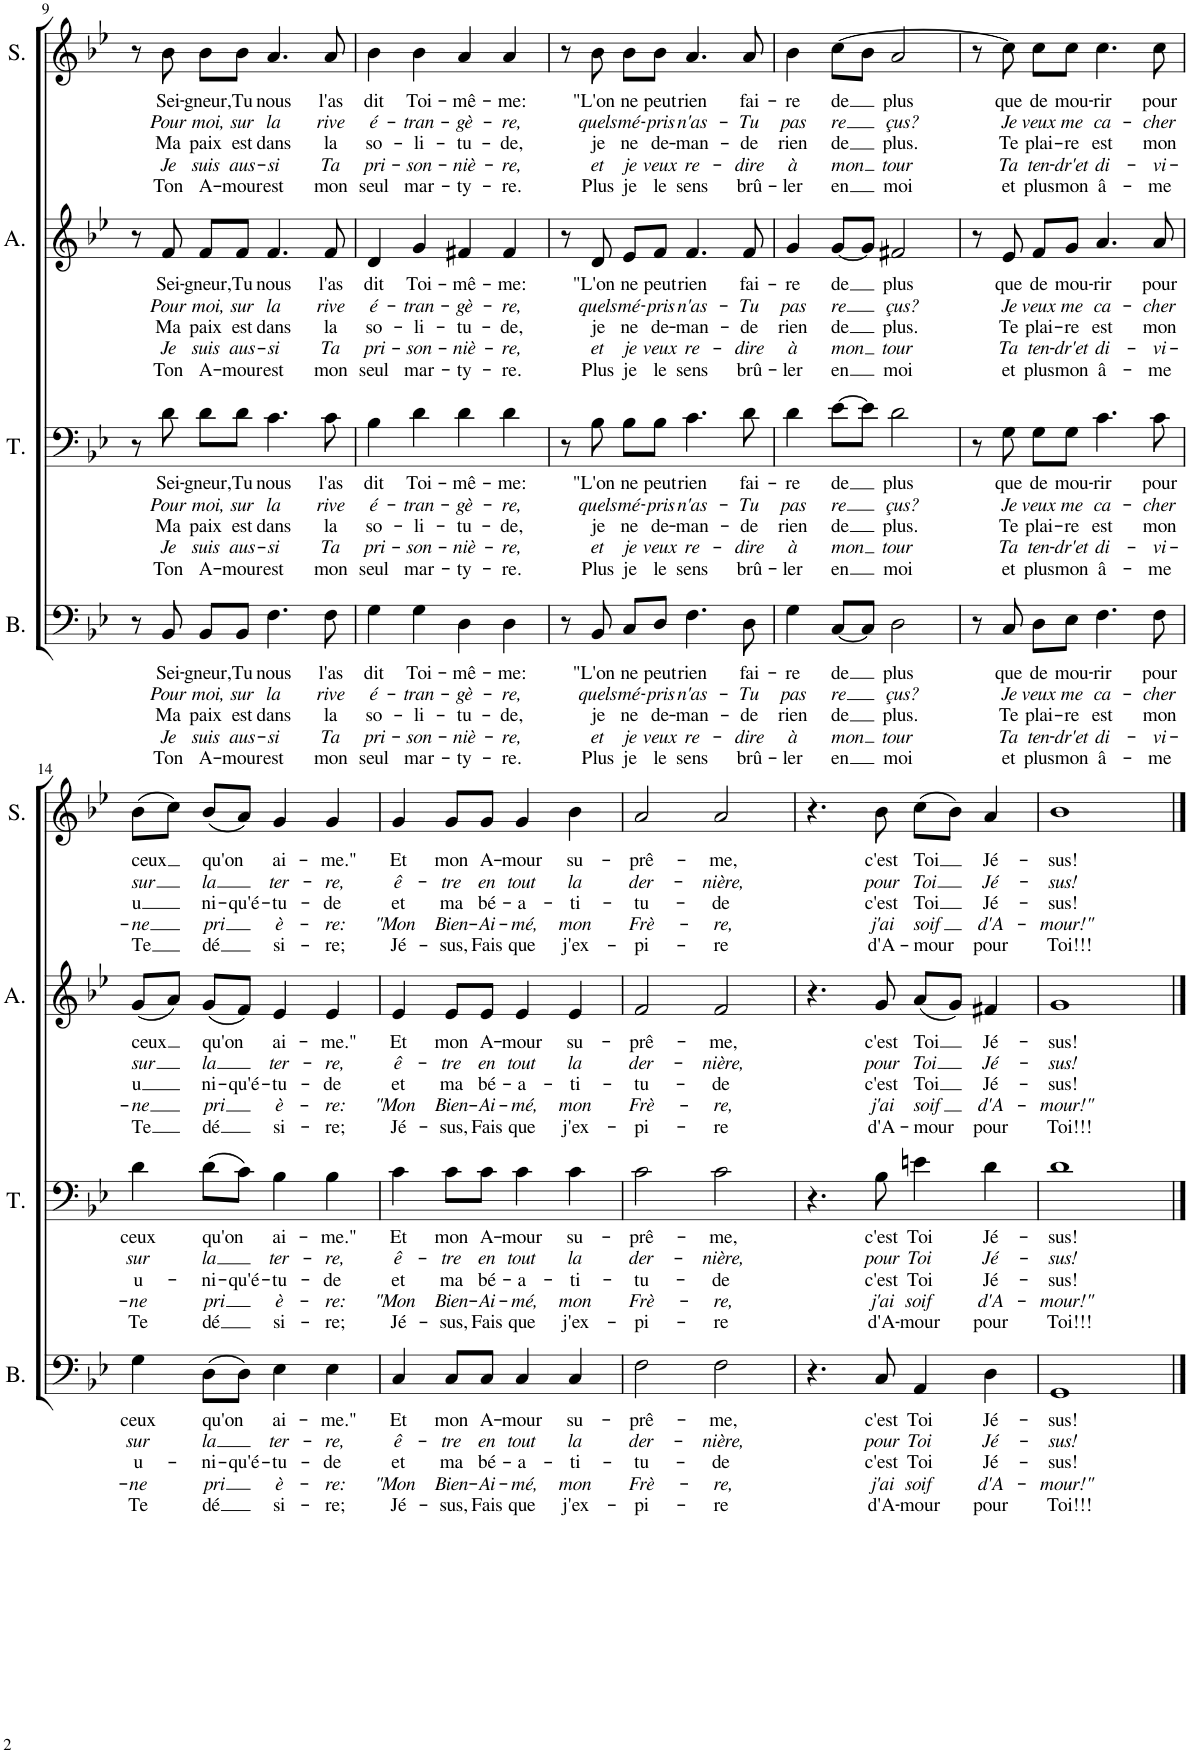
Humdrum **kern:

**kern	**text	**text	**text	**text	**text	**kern	**text	**text	**text	**text	**text	**kern	**text	**text	**text	**text	**text	**kern	**text	**text	**text	**text	**text
*part4	*part4	*part4	*part4	*part4	*part4	*part3	*part3	*part3	*part3	*part3	*part3	*part2	*part2	*part2	*part2	*part2	*part2	*part1	*part1	*part1	*part1	*part1	*part1
*staff4	*staff4	*staff4	*staff4	*staff4	*staff4	*staff3	*staff3	*staff3	*staff3	*staff3	*staff3	*staff2	*staff2	*staff2	*staff2	*staff2	*staff2	*staff1	*staff1	*staff1	*staff1	*staff1	*staff1
*I"Basse	*	*	*	*	*	*I"Ténor	*	*	*	*	*	*I"Alto	*	*	*	*	*	*I"Soprane	*	*	*	*	*
*I'B.	*	*	*	*	*	*I'T.	*	*	*	*	*	*I'A.	*	*	*	*	*	*I'S.	*	*	*	*	*
!!LO:PB:g=z
*clefF4	*	*	*	*	*	*clefF4	*	*	*	*	*	*clefG2	*	*	*	*	*	*clefG2	*	*	*	*	*
*k[b-e-]	*	*	*	*	*	*k[b-e-]	*	*	*	*	*	*k[b-e-]	*	*	*	*	*	*k[b-e-]	*	*	*	*	*
*M4/4	*	*	*	*	*	*M4/4	*	*	*	*	*	*M4/4	*	*	*	*	*	*M4/4	*	*	*	*	*
*met(c)	*	*	*	*	*	*met(c)	*	*	*	*	*	*met(c)	*	*	*	*	*	*met(c)	*	*	*	*	*
=9	=9	=9	=9	=9	=9	=9	=9	=9	=9	=9	=9	=9	=9	=9	=9	=9	=9	=9	=9	=9	=9	=9	=9
8r	.	.	.	.	.	8r	.	.	.	.	.	8r	.	.	.	.	.	8r	.	.	.	.	.
!	!LO:LY:b	!LO:LY:b	!LO:LY:b	!LO:LY:b	!LO:LY:b	!	!LO:LY:b	!LO:LY:b	!LO:LY:b	!LO:LY:b	!LO:LY:b	!	!LO:LY:b	!LO:LY:b	!LO:LY:b	!LO:LY:b	!LO:LY:b	!	!LO:LY:b	!LO:LY:b	!LO:LY:b	!LO:LY:b	!LO:LY:b
8BB-/	Sei-	Pour	Ma	Je	Ton	8d\	Sei-	Pour	Ma	Je	Ton	8f/	Sei-	Pour	Ma	Je	Ton	8b-\	Sei-	Pour	Ma	Je	Ton
!	!LO:LY:b	!LO:LY:b	!LO:LY:b	!LO:LY:b	!LO:LY:b	!	!LO:LY:b	!LO:LY:b	!LO:LY:b	!LO:LY:b	!LO:LY:b	!	!LO:LY:b	!LO:LY:b	!LO:LY:b	!LO:LY:b	!LO:LY:b	!	!LO:LY:b	!LO:LY:b	!LO:LY:b	!LO:LY:b	!LO:LY:b
8BB-/L	-gneur,	moi,	paix	suis	A-	8d\L	-gneur,	moi,	paix	suis	A-	8f/L	-gneur,	moi,	paix	suis	A-	8b-\L	-gneur,	moi,	paix	suis	A-
!	!LO:LY:b	!LO:LY:b	!LO:LY:b	!LO:LY:b	!LO:LY:b	!	!LO:LY:b	!LO:LY:b	!LO:LY:b	!LO:LY:b	!LO:LY:b	!	!LO:LY:b	!LO:LY:b	!LO:LY:b	!LO:LY:b	!LO:LY:b	!	!LO:LY:b	!LO:LY:b	!LO:LY:b	!LO:LY:b	!LO:LY:b
8BB-/J	Tu	sur	est	aus-	-mour	8d\J	Tu	sur	est	aus-	-mour	8f/J	Tu	sur	est	aus-	-mour	8b-\J	Tu	sur	est	aus-	-mour
!	!LO:LY:b	!LO:LY:b	!LO:LY:b	!LO:LY:b	!LO:LY:b	!	!LO:LY:b	!LO:LY:b	!LO:LY:b	!LO:LY:b	!LO:LY:b	!	!LO:LY:b	!LO:LY:b	!LO:LY:b	!LO:LY:b	!LO:LY:b	!	!LO:LY:b	!LO:LY:b	!LO:LY:b	!LO:LY:b	!LO:LY:b
4.F\	nous	la	dans	-si	est	4.c\	nous	la	dans	-si	est	4.f/	nous	la	dans	-si	est	4.a/	nous	la	dans	-si	est
!	!LO:LY:b	!LO:LY:b	!LO:LY:b	!LO:LY:b	!LO:LY:b	!	!LO:LY:b	!LO:LY:b	!LO:LY:b	!LO:LY:b	!LO:LY:b	!	!LO:LY:b	!LO:LY:b	!LO:LY:b	!LO:LY:b	!LO:LY:b	!	!LO:LY:b	!LO:LY:b	!LO:LY:b	!LO:LY:b	!LO:LY:b
8F\	l'as	rive	la	Ta	mon	8c\	l'as	rive	la	Ta	mon	8f/	l'as	rive	la	Ta	mon	8a/	l'as	rive	la	Ta	mon
=10	=10	=10	=10	=10	=10	=10	=10	=10	=10	=10	=10	=10	=10	=10	=10	=10	=10	=10	=10	=10	=10	=10	=10
!	!LO:LY:b	!LO:LY:b	!LO:LY:b	!LO:LY:b	!LO:LY:b	!	!LO:LY:b	!LO:LY:b	!LO:LY:b	!LO:LY:b	!LO:LY:b	!	!LO:LY:b	!LO:LY:b	!LO:LY:b	!LO:LY:b	!LO:LY:b	!	!LO:LY:b	!LO:LY:b	!LO:LY:b	!LO:LY:b	!LO:LY:b
4G\	dit	é-	so-	pri-	seul	4B-\	dit	é-	so-	pri-	seul	4d/	dit	é-	so-	pri-	seul	4b-\	dit	é-	so-	pri-	seul
!	!LO:LY:b	!LO:LY:b	!LO:LY:b	!LO:LY:b	!LO:LY:b	!	!LO:LY:b	!LO:LY:b	!LO:LY:b	!LO:LY:b	!LO:LY:b	!	!LO:LY:b	!LO:LY:b	!LO:LY:b	!LO:LY:b	!LO:LY:b	!	!LO:LY:b	!LO:LY:b	!LO:LY:b	!LO:LY:b	!LO:LY:b
4G\	Toi-	-tran-	-li-	-son-	mar-	4d\	Toi-	-tran-	-li-	-son-	mar-	4g/	Toi-	-tran-	-li-	-son-	mar-	4b-\	Toi-	-tran-	-li-	-son-	mar-
!	!LO:LY:b	!LO:LY:b	!LO:LY:b	!LO:LY:b	!LO:LY:b	!	!LO:LY:b	!LO:LY:b	!LO:LY:b	!LO:LY:b	!LO:LY:b	!	!LO:LY:b	!LO:LY:b	!LO:LY:b	!LO:LY:b	!LO:LY:b	!	!LO:LY:b	!LO:LY:b	!LO:LY:b	!LO:LY:b	!LO:LY:b
4D\	-mê-	-gè-	-tu-	-niè-	-ty-	4d\	-mê-	-gè-	-tu-	-niè-	-ty-	4f#X/	-mê-	-gè-	-tu-	-niè-	-ty-	4a/	-mê-	-gè-	-tu-	-niè-	-ty-
!	!LO:LY:b	!LO:LY:b	!LO:LY:b	!LO:LY:b	!LO:LY:b	!	!LO:LY:b	!LO:LY:b	!LO:LY:b	!LO:LY:b	!LO:LY:b	!	!LO:LY:b	!LO:LY:b	!LO:LY:b	!LO:LY:b	!LO:LY:b	!	!LO:LY:b	!LO:LY:b	!LO:LY:b	!LO:LY:b	!LO:LY:b
4D\	-me:	-re,	-de,	-re,	-re.	4d\	-me:	-re,	-de,	-re,	-re.	4f#/	-me:	-re,	-de,	-re,	-re.	4a/	-me:	-re,	-de,	-re,	-re.
=11	=11	=11	=11	=11	=11	=11	=11	=11	=11	=11	=11	=11	=11	=11	=11	=11	=11	=11	=11	=11	=11	=11	=11
8r	.	.	.	.	.	8r	.	.	.	.	.	8r	.	.	.	.	.	8r	.	.	.	.	.
!	!LO:LY:b	!LO:LY:b	!LO:LY:b	!LO:LY:b	!LO:LY:b	!	!LO:LY:b	!LO:LY:b	!LO:LY:b	!LO:LY:b	!LO:LY:b	!	!LO:LY:b	!LO:LY:b	!LO:LY:b	!LO:LY:b	!LO:LY:b	!	!LO:LY:b	!LO:LY:b	!LO:LY:b	!LO:LY:b	!LO:LY:b
8BB-/	"L'on	quels	je	et	Plus	8B-\	"L'on	quels	je	et	Plus	8d/	"L'on	quels	je	et	Plus	8b-\	"L'on	quels	je	et	Plus
!	!LO:LY:b	!LO:LY:b	!LO:LY:b	!LO:LY:b	!LO:LY:b	!	!LO:LY:b	!LO:LY:b	!LO:LY:b	!LO:LY:b	!LO:LY:b	!	!LO:LY:b	!LO:LY:b	!LO:LY:b	!LO:LY:b	!LO:LY:b	!	!LO:LY:b	!LO:LY:b	!LO:LY:b	!LO:LY:b	!LO:LY:b
8C/L	ne	mé-	ne	je	je	8B-\L	ne	mé-	ne	je	je	8e-/L	ne	mé-	ne	je	je	8b-\L	ne	mé-	ne	je	je
!	!LO:LY:b	!LO:LY:b	!LO:LY:b	!LO:LY:b	!LO:LY:b	!	!LO:LY:b	!LO:LY:b	!LO:LY:b	!LO:LY:b	!LO:LY:b	!	!LO:LY:b	!LO:LY:b	!LO:LY:b	!LO:LY:b	!LO:LY:b	!	!LO:LY:b	!LO:LY:b	!LO:LY:b	!LO:LY:b	!LO:LY:b
8D/J	peut	-pris	de-	veux	le	8B-\J	peut	-pris	de-	veux	le	8f/J	peut	-pris	de-	veux	le	8b-\J	peut	-pris	de-	veux	le
!	!LO:LY:b	!LO:LY:b	!LO:LY:b	!LO:LY:b	!LO:LY:b	!	!LO:LY:b	!LO:LY:b	!LO:LY:b	!LO:LY:b	!LO:LY:b	!	!LO:LY:b	!LO:LY:b	!LO:LY:b	!LO:LY:b	!LO:LY:b	!	!LO:LY:b	!LO:LY:b	!LO:LY:b	!LO:LY:b	!LO:LY:b
4.F\	rien	n'as-	-man-	re-	sens	4.c\	rien	n'as-	-man-	re-	sens	4.f/	rien	n'as-	-man-	re-	sens	4.a/	rien	n'as-	-man-	re-	sens
!	!LO:LY:b	!LO:LY:b	!LO:LY:b	!LO:LY:b	!LO:LY:b	!	!LO:LY:b	!LO:LY:b	!LO:LY:b	!LO:LY:b	!LO:LY:b	!	!LO:LY:b	!LO:LY:b	!LO:LY:b	!LO:LY:b	!LO:LY:b	!	!LO:LY:b	!LO:LY:b	!LO:LY:b	!LO:LY:b	!LO:LY:b
8D\	fai-	-Tu	-de	-dire	brû-	8d\	fai-	-Tu	-de	-dire	brû-	8f/	fai-	-Tu	-de	-dire	brû-	8a/	fai-	-Tu	-de	-dire	brû-
=12	=12	=12	=12	=12	=12	=12	=12	=12	=12	=12	=12	=12	=12	=12	=12	=12	=12	=12	=12	=12	=12	=12	=12
!	!LO:LY:b	!LO:LY:b	!LO:LY:b	!LO:LY:b	!LO:LY:b	!	!LO:LY:b	!LO:LY:b	!LO:LY:b	!LO:LY:b	!LO:LY:b	!	!LO:LY:b	!LO:LY:b	!LO:LY:b	!LO:LY:b	!LO:LY:b	!	!LO:LY:b	!LO:LY:b	!LO:LY:b	!LO:LY:b	!LO:LY:b
4G\	-re	pas	rien	à	-ler	4d\	-re	pas	rien	à	-ler	4g/	-re	pas	rien	à	-ler	4b-\	-re	pas	rien	à	-ler
!	!LO:LY:b	!LO:LY:b	!LO:LY:b	!LO:LY:b	!LO:LY:b	!	!LO:LY:b	!LO:LY:b	!LO:LY:b	!LO:LY:b	!LO:LY:b	!	!LO:LY:b	!LO:LY:b	!LO:LY:b	!LO:LY:b	!LO:LY:b	!	!LO:LY:b	!LO:LY:b	!LO:LY:b	!LO:LY:b	!LO:LY:b
[8C/L	de	re	de	mon	en	[8e-\L	de	re	de	mon	en	[8g/L	de	re	de	mon	en	[8cc\L	de	re	de	mon	en
8C/J]	.	.	.	.	.	8e-\J]	.	.	.	.	.	8g/J]	.	.	.	.	.	8b-\J	.	.	.	.	.
!	!LO:LY:b	!LO:LY:b	!LO:LY:b	!LO:LY:b	!LO:LY:b	!	!LO:LY:b	!LO:LY:b	!LO:LY:b	!LO:LY:b	!LO:LY:b	!	!LO:LY:b	!LO:LY:b	!LO:LY:b	!LO:LY:b	!LO:LY:b	!	!LO:LY:b	!LO:LY:b	!LO:LY:b	!LO:LY:b	!LO:LY:b
2D\	plus	çus?	plus.	tour	moi	2d\	plus	çus?	plus.	tour	moi	2f#X/	plus	çus?	plus.	tour	moi	2a/	plus	çus?	plus.	tour	moi
=13	=13	=13	=13	=13	=13	=13	=13	=13	=13	=13	=13	=13	=13	=13	=13	=13	=13	=13	=13	=13	=13	=13	=13
8r	.	.	.	.	.	8r	.	.	.	.	.	8r	.	.	.	.	.	8r	.	.	.	.	.
!	!LO:LY:b	!LO:LY:b	!LO:LY:b	!LO:LY:b	!LO:LY:b	!	!LO:LY:b	!LO:LY:b	!LO:LY:b	!LO:LY:b	!LO:LY:b	!	!LO:LY:b	!LO:LY:b	!LO:LY:b	!LO:LY:b	!LO:LY:b	!	!LO:LY:b	!LO:LY:b	!LO:LY:b	!LO:LY:b	!LO:LY:b
8C/	que	Je	Te	Ta	et	8G\	que	Je	Te	Ta	et	8e-/	que	Je	Te	Ta	et	8cc\]	que	Je	Te	Ta	et
!	!LO:LY:b	!LO:LY:b	!LO:LY:b	!LO:LY:b	!LO:LY:b	!	!LO:LY:b	!LO:LY:b	!LO:LY:b	!LO:LY:b	!LO:LY:b	!	!LO:LY:b	!LO:LY:b	!LO:LY:b	!LO:LY:b	!LO:LY:b	!	!LO:LY:b	!LO:LY:b	!LO:LY:b	!LO:LY:b	!LO:LY:b
8D\L	de	veux	plai-	ten-	plus	8G\L	de	veux	plai-	ten-	plus	8f/L	de	veux	plai-	ten-	plus	8cc\L	de	veux	plai-	ten-	plus
!	!LO:LY:b	!LO:LY:b	!LO:LY:b	!LO:LY:b	!LO:LY:b	!	!LO:LY:b	!LO:LY:b	!LO:LY:b	!LO:LY:b	!LO:LY:b	!	!LO:LY:b	!LO:LY:b	!LO:LY:b	!LO:LY:b	!LO:LY:b	!	!LO:LY:b	!LO:LY:b	!LO:LY:b	!LO:LY:b	!LO:LY:b
8E-\J	mou-	me	-re	-dr'et	mon	8G\J	mou-	me	-re	-dr'et	mon	8g/J	mou-	me	-re	-dr'et	mon	8cc\J	mou-	me	-re	-dr'et	mon
!	!LO:LY:b	!LO:LY:b	!LO:LY:b	!LO:LY:b	!LO:LY:b	!	!LO:LY:b	!LO:LY:b	!LO:LY:b	!LO:LY:b	!LO:LY:b	!	!LO:LY:b	!LO:LY:b	!LO:LY:b	!LO:LY:b	!LO:LY:b	!	!LO:LY:b	!LO:LY:b	!LO:LY:b	!LO:LY:b	!LO:LY:b
4.F\	-rir	ca-	est	di-	â-	4.c\	-rir	ca-	est	di-	â-	4.a/	-rir	ca-	est	di-	â-	4.cc\	-rir	ca-	est	di-	â-
!	!LO:LY:b	!LO:LY:b	!LO:LY:b	!LO:LY:b	!LO:LY:b	!	!LO:LY:b	!LO:LY:b	!LO:LY:b	!LO:LY:b	!LO:LY:b	!	!LO:LY:b	!LO:LY:b	!LO:LY:b	!LO:LY:b	!LO:LY:b	!	!LO:LY:b	!LO:LY:b	!LO:LY:b	!LO:LY:b	!LO:LY:b
8F\	pour	-cher	mon	-vi-	-me	8c\	pour	-cher	mon	-vi-	-me	8a/	pour	-cher	mon	-vi-	-me	8cc\	pour	-cher	mon	-vi-	-me
!!LO:LB:g=z
=14	=14	=14	=14	=14	=14	=14	=14	=14	=14	=14	=14	=14	=14	=14	=14	=14	=14	=14	=14	=14	=14	=14	=14
!	!LO:LY:b	!LO:LY:b	!LO:LY:b	!LO:LY:b	!LO:LY:b	!	!LO:LY:b	!LO:LY:b	!LO:LY:b	!LO:LY:b	!LO:LY:b	!	!LO:LY:b	!LO:LY:b	!LO:LY:b	!LO:LY:b	!LO:LY:b	!	!LO:LY:b	!LO:LY:b	!LO:LY:b	!LO:LY:b	!LO:LY:b
4G\	ceux	sur	u-	-ne	Te	4d\	ceux	sur	u-	-ne	Te	(8g/L	ceux	sur	u	-ne	Te	(8b-\L	ceux	sur	u	-ne	Te
.	.	.	.	.	.	.	.	.	.	.	.	8a/J)	.	.	.	.	.	8cc\J)	.	.	.	.	.
!	!LO:LY:b	!LO:LY:b	!LO:LY:b	!LO:LY:b	!LO:LY:b	!	!LO:LY:b	!LO:LY:b	!LO:LY:b	!LO:LY:b	!LO:LY:b	!	!LO:LY:b	!LO:LY:b	!LO:LY:b	!LO:LY:b	!LO:LY:b	!	!LO:LY:b	!LO:LY:b	!LO:LY:b	!LO:LY:b	!LO:LY:b
(8D\L	qu'on	la	-ni-	pri	dé	(8d\L	qu'on	la	-ni-	pri	dé	(8g/L	qu'on	la	ni-	pri	dé	(8b-/L	qu'on	la	ni-	pri	dé
!	!	!	!LO:LY:b	!	!	!	!	!	!LO:LY:b	!	!	!	!	!	!LO:LY:b	!	!	!	!	!	!LO:LY:b	!	!
8D\J)	.	.	-qu'é-	.	.	8c\J)	.	.	-qu'é-	.	.	8f/J)	.	.	-qu'é-	.	.	8a/J)	.	.	-qu'é-	.	.
!	!LO:LY:b	!LO:LY:b	!LO:LY:b	!LO:LY:b	!LO:LY:b	!	!LO:LY:b	!LO:LY:b	!LO:LY:b	!LO:LY:b	!LO:LY:b	!	!LO:LY:b	!LO:LY:b	!LO:LY:b	!LO:LY:b	!LO:LY:b	!	!LO:LY:b	!LO:LY:b	!LO:LY:b	!LO:LY:b	!LO:LY:b
4E-\	ai-	ter-	-tu-	è-	si-	4B-\	ai-	ter-	-tu-	è-	si-	4e-/	ai-	ter-	-tu-	è-	si-	4g/	ai-	ter-	-tu-	è-	si-
!	!LO:LY:b	!LO:LY:b	!LO:LY:b	!LO:LY:b	!LO:LY:b	!	!LO:LY:b	!LO:LY:b	!LO:LY:b	!LO:LY:b	!LO:LY:b	!	!LO:LY:b	!LO:LY:b	!LO:LY:b	!LO:LY:b	!LO:LY:b	!	!LO:LY:b	!LO:LY:b	!LO:LY:b	!LO:LY:b	!LO:LY:b
4E-\	-me."	-re,	-de	-re:	-re;	4B-\	-me."	-re,	-de	-re:	-re;	4e-/	-me."	-re,	-de	-re:	-re;	4g/	-me."	-re,	-de	-re:	-re;
=15	=15	=15	=15	=15	=15	=15	=15	=15	=15	=15	=15	=15	=15	=15	=15	=15	=15	=15	=15	=15	=15	=15	=15
!	!LO:LY:b	!LO:LY:b	!LO:LY:b	!LO:LY:b	!LO:LY:b	!	!LO:LY:b	!LO:LY:b	!LO:LY:b	!LO:LY:b	!LO:LY:b	!	!LO:LY:b	!LO:LY:b	!LO:LY:b	!LO:LY:b	!LO:LY:b	!	!LO:LY:b	!LO:LY:b	!LO:LY:b	!LO:LY:b	!LO:LY:b
4C/	Et	ê-	et	"Mon	Jé-	4c\	Et	ê-	et	"Mon	Jé-	4e-/	Et	ê-	et	"Mon	Jé-	4g/	Et	ê-	et	"Mon	Jé-
!	!LO:LY:b	!LO:LY:b	!LO:LY:b	!LO:LY:b	!LO:LY:b	!	!LO:LY:b	!LO:LY:b	!LO:LY:b	!LO:LY:b	!LO:LY:b	!	!LO:LY:b	!LO:LY:b	!LO:LY:b	!LO:LY:b	!LO:LY:b	!	!LO:LY:b	!LO:LY:b	!LO:LY:b	!LO:LY:b	!LO:LY:b
8C/L	mon	-tre	ma	Bien-	-sus,	8c\L	mon	-tre	ma	Bien-	-sus,	8e-/L	mon	-tre	ma	Bien-	-sus,	8g/L	mon	-tre	ma	Bien-	-sus,
!	!LO:LY:b	!LO:LY:b	!LO:LY:b	!LO:LY:b	!LO:LY:b	!	!LO:LY:b	!LO:LY:b	!LO:LY:b	!LO:LY:b	!LO:LY:b	!	!LO:LY:b	!LO:LY:b	!LO:LY:b	!LO:LY:b	!LO:LY:b	!	!LO:LY:b	!LO:LY:b	!LO:LY:b	!LO:LY:b	!LO:LY:b
8C/J	A-	en	bé-	-Ai-	Fais	8c\J	A-	en	bé-	-Ai-	Fais	8e-/J	A-	en	bé-	-Ai-	Fais	8g/J	A-	en	bé-	-Ai-	Fais
!	!LO:LY:b	!LO:LY:b	!LO:LY:b	!LO:LY:b	!LO:LY:b	!	!LO:LY:b	!LO:LY:b	!LO:LY:b	!LO:LY:b	!LO:LY:b	!	!LO:LY:b	!LO:LY:b	!LO:LY:b	!LO:LY:b	!LO:LY:b	!	!LO:LY:b	!LO:LY:b	!LO:LY:b	!LO:LY:b	!LO:LY:b
4C/	-mour	tout	-a-	-mé,	que	4c\	-mour	tout	-a-	-mé,	que	4e-/	-mour	tout	-a-	-mé,	que	4g/	-mour	tout	-a-	-mé,	que
!	!LO:LY:b	!LO:LY:b	!LO:LY:b	!LO:LY:b	!LO:LY:b	!	!LO:LY:b	!LO:LY:b	!LO:LY:b	!LO:LY:b	!LO:LY:b	!	!LO:LY:b	!LO:LY:b	!LO:LY:b	!LO:LY:b	!LO:LY:b	!	!LO:LY:b	!LO:LY:b	!LO:LY:b	!LO:LY:b	!LO:LY:b
4C/	su-	la	-ti-	mon	j'ex-	4c\	su-	la	-ti-	mon	j'ex-	4e-/	su-	la	-ti-	mon	j'ex-	4b-\	su-	la	-ti-	mon	j'ex-
=16	=16	=16	=16	=16	=16	=16	=16	=16	=16	=16	=16	=16	=16	=16	=16	=16	=16	=16	=16	=16	=16	=16	=16
!	!LO:LY:b	!LO:LY:b	!LO:LY:b	!LO:LY:b	!LO:LY:b	!	!LO:LY:b	!LO:LY:b	!LO:LY:b	!LO:LY:b	!LO:LY:b	!	!LO:LY:b	!LO:LY:b	!LO:LY:b	!LO:LY:b	!LO:LY:b	!	!LO:LY:b	!LO:LY:b	!LO:LY:b	!LO:LY:b	!LO:LY:b
2F\	-prê-	der-	-tu-	Frè-	-pi-	2c\	-prê-	der-	-tu-	Frè-	-pi-	2f/	-prê-	der-	-tu-	Frè-	-pi-	2a/	-prê-	der-	-tu-	Frè-	-pi-
!	!LO:LY:b	!LO:LY:b	!LO:LY:b	!LO:LY:b	!LO:LY:b	!	!LO:LY:b	!LO:LY:b	!LO:LY:b	!LO:LY:b	!LO:LY:b	!	!LO:LY:b	!LO:LY:b	!LO:LY:b	!LO:LY:b	!LO:LY:b	!	!LO:LY:b	!LO:LY:b	!LO:LY:b	!LO:LY:b	!LO:LY:b
2F\	-me,	-nière,	-de	-re,	-re	2c\	-me,	-nière,	-de	-re,	-re	2f/	-me,	-nière,	-de	-re,	-re	2a/	-me,	-nière,	-de	-re,	-re
=17	=17	=17	=17	=17	=17	=17	=17	=17	=17	=17	=17	=17	=17	=17	=17	=17	=17	=17	=17	=17	=17	=17	=17
4.r	.	.	.	.	.	4.r	.	.	.	.	.	4.r	.	.	.	.	.	4.r	.	.	.	.	.
!	!LO:LY:b	!LO:LY:b	!LO:LY:b	!LO:LY:b	!LO:LY:b	!	!LO:LY:b	!LO:LY:b	!LO:LY:b	!LO:LY:b	!LO:LY:b	!	!LO:LY:b	!LO:LY:b	!LO:LY:b	!LO:LY:b	!LO:LY:b	!	!LO:LY:b	!LO:LY:b	!LO:LY:b	!LO:LY:b	!LO:LY:b
8C/	c'est	pour	c'est	j'ai	d'A-	8B-\	c'est	pour	c'est	j'ai	d'A-	8g/	c'est	pour	c'est	j'ai	d'A-	8b-\	c'est	pour	c'est	j'ai	d'A-
!	!LO:LY:b	!LO:LY:b	!LO:LY:b	!LO:LY:b	!LO:LY:b	!	!LO:LY:b	!LO:LY:b	!LO:LY:b	!LO:LY:b	!LO:LY:b	!	!LO:LY:b	!LO:LY:b	!LO:LY:b	!LO:LY:b	!LO:LY:b	!	!LO:LY:b	!LO:LY:b	!LO:LY:b	!LO:LY:b	!LO:LY:b
4AA/	Toi	Toi	Toi	soif	-mour	4en\	Toi	Toi	Toi	soif	-mour	(8a/L	Toi	Toi	Toi	soif	-mour	(8cc\L	Toi	Toi	Toi	soif	-mour
.	.	.	.	.	.	.	.	.	.	.	.	8g/J)	.	.	.	.	.	8b-\J)	.	.	.	.	.
!	!LO:LY:b	!LO:LY:b	!LO:LY:b	!LO:LY:b	!LO:LY:b	!	!LO:LY:b	!LO:LY:b	!LO:LY:b	!LO:LY:b	!LO:LY:b	!	!LO:LY:b	!LO:LY:b	!LO:LY:b	!LO:LY:b	!LO:LY:b	!	!LO:LY:b	!LO:LY:b	!LO:LY:b	!LO:LY:b	!LO:LY:b
4D\	Jé-	Jé-	Jé-	d'A-	pour	4d\	Jé-	Jé-	Jé-	d'A-	pour	4f#X/	Jé-	Jé-	Jé-	d'A-	pour	4a/	Jé-	Jé-	Jé-	d'A-	pour
=18	=18	=18	=18	=18	=18	=18	=18	=18	=18	=18	=18	=18	=18	=18	=18	=18	=18	=18	=18	=18	=18	=18	=18
!	!LO:LY:b	!LO:LY:b	!LO:LY:b	!LO:LY:b	!LO:LY:b	!	!LO:LY:b	!LO:LY:b	!LO:LY:b	!LO:LY:b	!LO:LY:b	!	!LO:LY:b	!LO:LY:b	!LO:LY:b	!LO:LY:b	!LO:LY:b	!	!LO:LY:b	!LO:LY:b	!LO:LY:b	!LO:LY:b	!LO:LY:b
1GG	-sus!	-sus!	-sus!	-mour!"	Toi!!!	1d	-sus!	-sus!	-sus!	-mour!"	Toi!!!	1g	-sus!	-sus!	-sus!	-mour!"	Toi!!!	1b-	-sus!	-sus!	-sus!	-mour!"	Toi!!!
==	==	==	==	==	==	==	==	==	==	==	==	==	==	==	==	==	==	==	==	==	==	==	==
*-	*-	*-	*-	*-	*-	*-	*-	*-	*-	*-	*-	*-	*-	*-	*-	*-	*-	*-	*-	*-	*-	*-	*-
